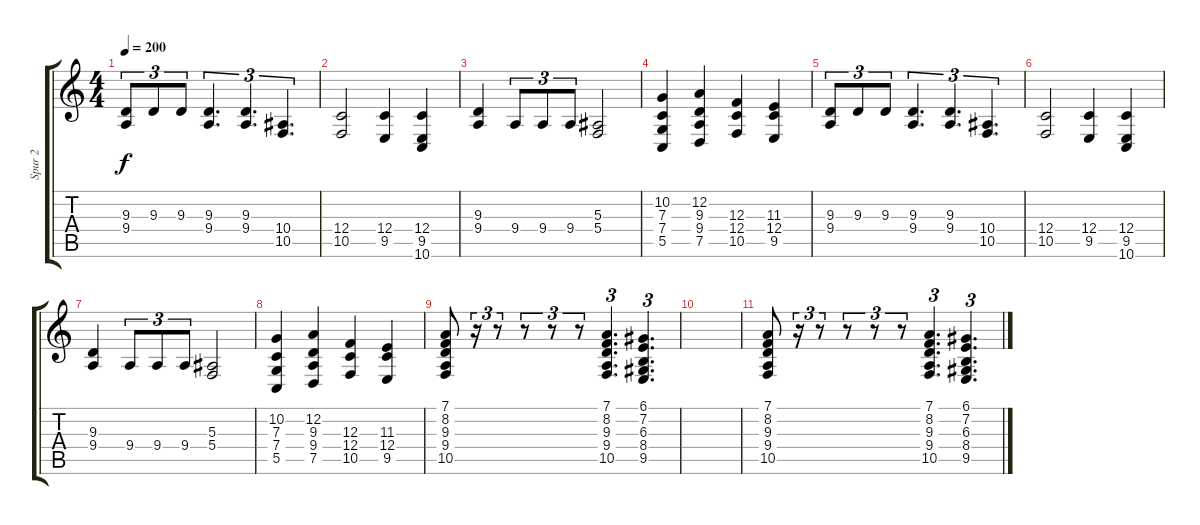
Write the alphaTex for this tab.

\track ("Spur 2" "Spur 2") {instrument stringensemble1}
\staff {score tabs}
\tuning (D4 A3 F3 C3 G2 D2) {hide}
\ts (4 4)
\tempo 200
\clef g2
\ks c
(9.3 9.4).8{tu (3 2) dy f} 9.3.8{tu (3 2)} 9.3.8{tu (3 2)} (9.3 9.4).4{d tu (3 2)} (9.3 9.4).4{d tu (3 2)} (10.4 10.5).4{d tu (3 2)} |
(12.4 10.5).2 (12.4 9.5).4 (12.4 9.5 10.6).4 |
(9.3 9.4).4 9.4.8{tu (3 2)} 9.4.8{tu (3 2)} 9.4.8{tu (3 2)} (5.3 5.4).2 |
(10.2 7.3 7.4 5.5).4 (12.2 9.3 9.4 7.5).4 (12.3 12.4 10.5).4 (11.3 12.4 9.5).4 |
(9.3 9.4).8{tu (3 2)} 9.3.8{tu (3 2)} 9.3.8{tu (3 2)} (9.3 9.4).4{d tu (3 2)} (9.3 9.4).4{d tu (3 2)} (10.4 10.5).4{d tu (3 2)} |
(12.4 10.5).2 (12.4 9.5).4 (12.4 9.5 10.6).4 |
(9.3 9.4).4 9.4.8{tu (3 2)} 9.4.8{tu (3 2)} 9.4.8{tu (3 2)} (5.3 5.4).2 |
(10.2 7.3 7.4 5.5).4 (12.2 9.3 9.4 7.5).4 (12.3 12.4 10.5).4 (11.3 12.4 9.5).4 |
(7.1 8.2 9.3 9.4 10.5).8 r.16{tu (3 2)} r.8{tu (3 2)} r.8{tu (3 2)} r.8{tu (3 2)} r.8{tu (3 2)} (7.1 8.2 9.3 9.4 10.5).4{d tu (3 2)} (6.1 7.2 6.3 8.4 9.5).4{d tu (3 2)} |
|
(7.1 8.2 9.3 9.4 10.5).8 r.16{tu (3 2)} r.8{tu (3 2)} r.8{tu (3 2)} r.8{tu (3 2)} r.8{tu (3 2)} (7.1 8.2 9.3 9.4 10.5).4{d tu (3 2)} (6.1 7.2 6.3 8.4 9.5).4{d tu (3 2)}
